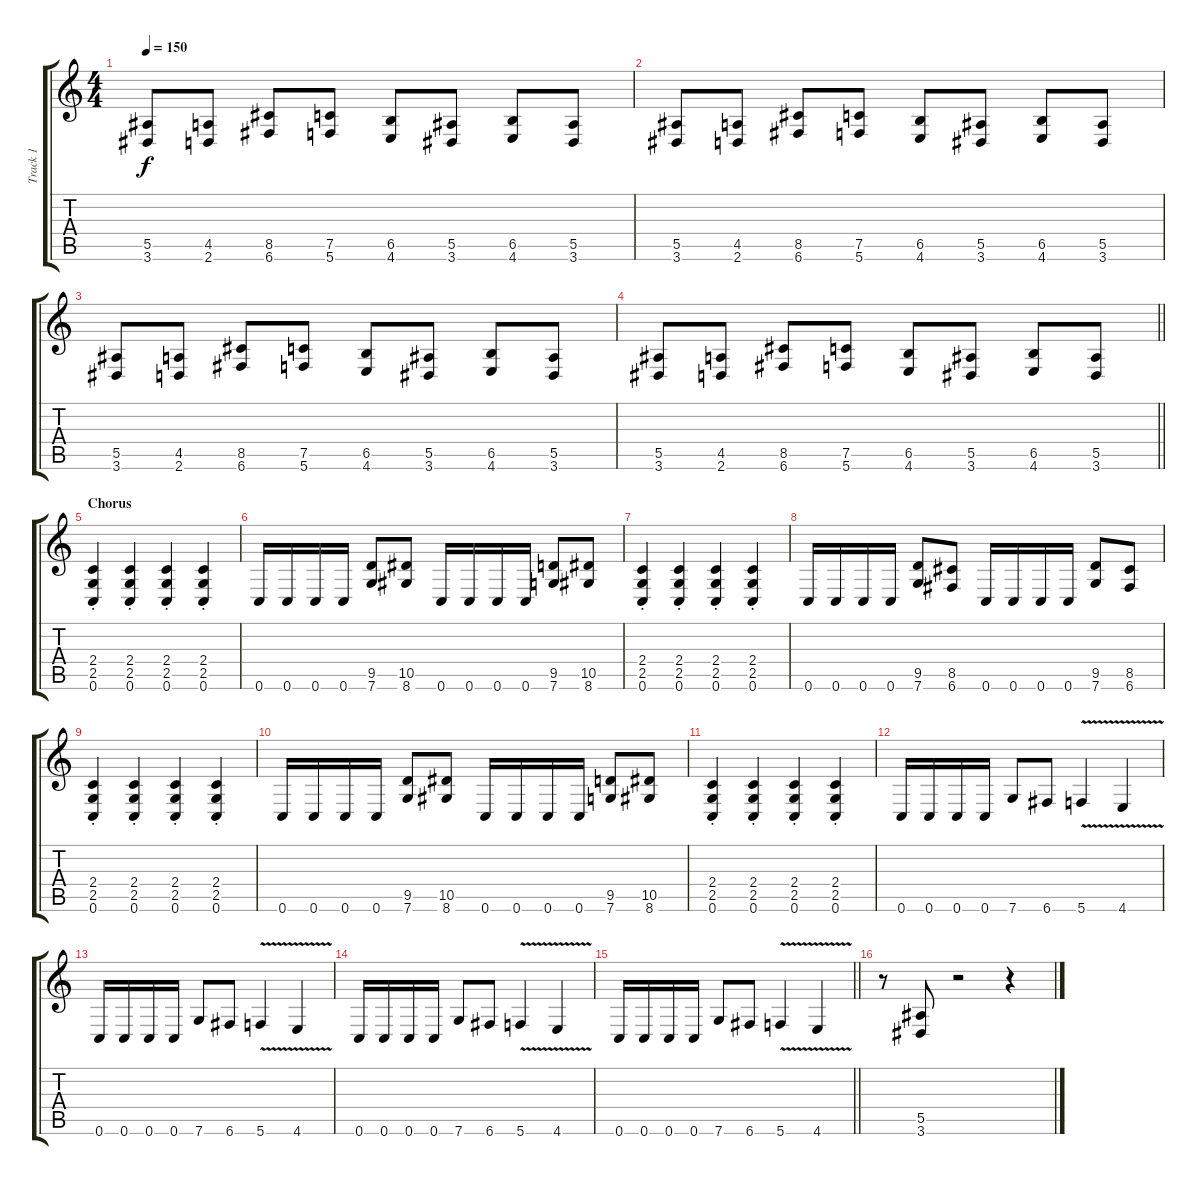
\track ("Track 1" "Track 1") {instrument distortionguitar}
\staff {score tabs}
\tuning (C4 G3 Eb3 Bb2 F2 C2) {hide}
\ts (4 4)
\tempo 150
\clef g2
\ks c
(5.5 3.6).8{dy f} (4.5 2.6).8 (8.5 6.6).8 (7.5 5.6).8 (6.5 4.6).8 (5.5 3.6).8 (6.5 4.6).8 (5.5 3.6).8 |
(5.5 3.6).8 (4.5 2.6).8 (8.5 6.6).8 (7.5 5.6).8 (6.5 4.6).8 (5.5 3.6).8 (6.5 4.6).8 (5.5 3.6).8 |
(5.5 3.6).8 (4.5 2.6).8 (8.5 6.6).8 (7.5 5.6).8 (6.5 4.6).8 (5.5 3.6).8 (6.5 4.6).8 (5.5 3.6).8 |
\barLineRight lightlight
(5.5 3.6).8 (4.5 2.6).8 (8.5 6.6).8 (7.5 5.6).8 (6.5 4.6).8 (5.5 3.6).8 (6.5 4.6).8 (5.5 3.6).8 |
\section ("" "Chorus")
(2.4{st} 2.5{st} 0.6{st}).4 (2.4{st} 2.5{st} 0.6{st}).4 (2.4{st} 2.5{st} 0.6{st}).4 (2.4{st} 2.5{st} 0.6{st}).4 |
0.6.16 0.6.16 0.6.16 0.6.16 (9.5 7.6).8 (10.5 8.6).8 0.6.16 0.6.16 0.6.16 0.6.16 (9.5 7.6).8 (10.5 8.6).8 |
(2.4{st} 2.5{st} 0.6{st}).4 (2.4{st} 2.5{st} 0.6{st}).4 (2.4{st} 2.5{st} 0.6{st}).4 (2.4{st} 2.5{st} 0.6{st}).4 |
0.6.16 0.6.16 0.6.16 0.6.16 (9.5 7.6).8 (8.5 6.6).8 0.6.16 0.6.16 0.6.16 0.6.16 (9.5 7.6).8 (8.5 6.6).8 |
(2.4{st} 2.5{st} 0.6{st}).4 (2.4{st} 2.5{st} 0.6{st}).4 (2.4{st} 2.5{st} 0.6{st}).4 (2.4{st} 2.5{st} 0.6{st}).4 |
0.6.16 0.6.16 0.6.16 0.6.16 (9.5 7.6).8 (10.5 8.6).8 0.6.16 0.6.16 0.6.16 0.6.16 (9.5 7.6).8 (10.5 8.6).8 |
(2.4{st} 2.5{st} 0.6{st}).4 (2.4{st} 2.5{st} 0.6{st}).4 (2.4{st} 2.5{st} 0.6{st}).4 (2.4{st} 2.5{st} 0.6{st}).4 |
0.6.16 0.6.16 0.6.16 0.6.16 7.6.8 6.6.8 5.6{v}.4 4.6{v}.4 |
0.6.16 0.6.16 0.6.16 0.6.16 7.6.8 6.6.8 5.6{v}.4 4.6{v}.4 |
0.6.16 0.6.16 0.6.16 0.6.16 7.6.8 6.6.8 5.6{v}.4 4.6{v}.4 |
\barLineRight lightlight
0.6.16 0.6.16 0.6.16 0.6.16 7.6.8 6.6.8 5.6{v}.4 4.6{v}.4 |
r.8 (5.5 3.6).8 r.2 r.4
